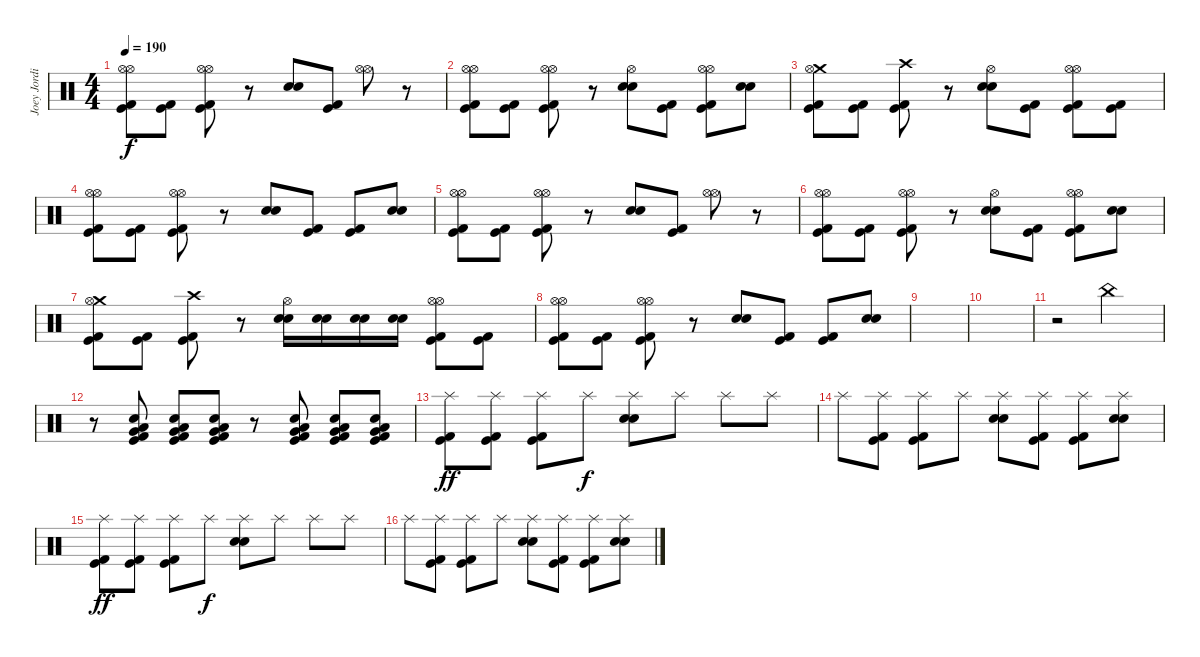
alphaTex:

\track ("Joey Jordison" "Joey Jordi") {instrument percussion}
\staff {score}
\articulation defaults
\ts (4 4)
\tempo 190
\clef neutral
\ks c
("Hi-Hat (open)" "Hi-Hat (open)" "Kick (hit)" "Kick (hit) 2").8{dy f} ("Kick (hit) 2" "Kick (hit)").8 ("Hi-Hat (open)" "Hi-Hat (open)" "Kick (hit) 2" "Kick (hit)").8 r.8 ("Electric Snare (hit)" "Electric Snare (hit)").8 ("Kick (hit) 2" "Kick (hit)").8 ("Hi-Hat (open)" "Hi-Hat (open)").8 r.8 |
("Hi-Hat (open)" "Hi-Hat (open)" "Kick (hit)" "Kick (hit) 2").8 ("Kick (hit) 2" "Kick (hit)").8 ("Hi-Hat (open)" "Hi-Hat (open)" "Kick (hit) 2" "Kick (hit)").8 r.8 ("Hi-Hat (open)" "Electric Snare (hit)" "Electric Snare (hit)").8 ("Kick (hit) 2" "Kick (hit)").8 ("Hi-Hat (open)" "Hi-Hat (open)" "Kick (hit) 2" "Kick (hit)").8 ("Electric Snare (hit)" "Electric Snare (hit)").8 |
("Crash medium (hit)" "Hi-Hat (open)" "Kick (hit)" "Kick (hit) 2").8 ("Kick (hit) 2" "Kick (hit)").8 ("Crash high (hit)" "Kick (hit) 2" "Kick (hit)").8 r.8 ("Hi-Hat (open)" "Electric Snare (hit)" "Electric Snare (hit)").8 ("Kick (hit) 2" "Kick (hit)").8 ("Hi-Hat (open)" "Hi-Hat (open)" "Kick (hit) 2" "Kick (hit)").8 ("Kick (hit) 2" "Kick (hit)").8 |
("Hi-Hat (open)" "Hi-Hat (open)" "Kick (hit)" "Kick (hit) 2").8 ("Kick (hit) 2" "Kick (hit)").8 ("Hi-Hat (open)" "Hi-Hat (open)" "Kick (hit) 2" "Kick (hit)").8 r.8 ("Electric Snare (hit)" "Electric Snare (hit)").8 ("Kick (hit) 2" "Kick (hit)").8 ("Kick (hit) 2" "Kick (hit)").8 ("Electric Snare (hit)" "Electric Snare (hit)").8 |
("Hi-Hat (open)" "Hi-Hat (open)" "Kick (hit)" "Kick (hit) 2").8 ("Kick (hit) 2" "Kick (hit)").8 ("Hi-Hat (open)" "Hi-Hat (open)" "Kick (hit) 2" "Kick (hit)").8 r.8 ("Electric Snare (hit)" "Electric Snare (hit)").8 ("Kick (hit) 2" "Kick (hit)").8 ("Hi-Hat (open)" "Hi-Hat (open)").8 r.8 |
("Hi-Hat (open)" "Hi-Hat (open)" "Kick (hit)" "Kick (hit) 2").8 ("Kick (hit) 2" "Kick (hit)").8 ("Hi-Hat (open)" "Hi-Hat (open)" "Kick (hit) 2" "Kick (hit)").8 r.8 ("Hi-Hat (open)" "Electric Snare (hit)" "Electric Snare (hit)").8 ("Kick (hit) 2" "Kick (hit)").8 ("Hi-Hat (open)" "Hi-Hat (open)" "Kick (hit) 2" "Kick (hit)").8 ("Electric Snare (hit)" "Electric Snare (hit)").8 |
("Crash medium (hit)" "Hi-Hat (open)" "Kick (hit)" "Kick (hit) 2").8 ("Kick (hit) 2" "Kick (hit)").8 ("Crash high (hit)" "Kick (hit) 2" "Kick (hit)").8 r.8 ("Hi-Hat (open)" "Electric Snare (hit)" "Electric Snare (hit)").16 ("Electric Snare (hit)" "Electric Snare (hit)").16 ("Electric Snare (hit)" "Electric Snare (hit)").16 ("Electric Snare (hit)" "Electric Snare (hit)").16 ("Hi-Hat (open)" "Hi-Hat (open)" "Kick (hit) 2" "Kick (hit)").8 ("Kick (hit) 2" "Kick (hit)").8 |
("Hi-Hat (open)" "Hi-Hat (open)" "Kick (hit)" "Kick (hit) 2").8 ("Kick (hit) 2" "Kick (hit)").8 ("Hi-Hat (open)" "Hi-Hat (open)" "Kick (hit) 2" "Kick (hit)").8 r.8 ("Electric Snare (hit)" "Electric Snare (hit)").8 ("Kick (hit) 2" "Kick (hit)").8 ("Kick (hit) 2" "Kick (hit)").8 ("Electric Snare (hit)" "Electric Snare (hit)").8 |
|
|
r.2 "China (hit)".2 |
r.8 ("Electric Snare (hit)" "Low Floor Tom (hit)" "Very Low Tom (hit)" "Kick (hit) 2" "Kick (hit)").8 ("Electric Snare (hit)" "Low Floor Tom (hit)" "Very Low Tom (hit)" "Kick (hit)" "Kick (hit) 2").8 ("Electric Snare (hit)" "Low Floor Tom (hit)" "Very Low Tom (hit)" "Kick (hit) 2" "Kick (hit)").8 r.8 ("Electric Snare (hit)" "Low Floor Tom (hit)" "Very Low Tom (hit)" "Kick (hit)" "Kick (hit) 2").8 ("Electric Snare (hit)" "Low Floor Tom (hit)" "Very Low Tom (hit)" "Kick (hit) 2" "Kick (hit)").8 ("Electric Snare (hit)" "Low Floor Tom (hit)" "Very Low Tom (hit)" "Kick (hit)" "Kick (hit) 2").8 |
("Splash (hit)" "Kick (hit) 2" "Kick (hit)").8{dy ff} ("Splash (hit)" "Kick (hit)" "Kick (hit) 2").8 ("Splash (hit)" "Kick (hit)" "Kick (hit) 2").8 "Splash (hit)".8{dy f} ("Splash (hit)" "Electric Snare (hit)" "Electric Snare (hit)").8 "Splash (hit)".8 "Splash (hit)".8 "Splash (hit)".8 |
"Splash (hit)".8 ("Splash (hit)" "Kick (hit) 2" "Kick (hit)").8 ("Splash (hit)" "Kick (hit)" "Kick (hit) 2").8 "Splash (hit)".8 ("Splash (hit)" "Electric Snare (hit)" "Electric Snare (hit)").8 ("Splash (hit)" "Kick (hit) 2" "Kick (hit)").8 ("Splash (hit)" "Kick (hit) 2" "Kick (hit)").8 ("Splash (hit)" "Electric Snare (hit)" "Electric Snare (hit)").8 |
("Splash (hit)" "Kick (hit) 2" "Kick (hit)").8{dy ff} ("Splash (hit)" "Kick (hit)" "Kick (hit) 2").8 ("Splash (hit)" "Kick (hit)" "Kick (hit) 2").8 "Splash (hit)".8{dy f} ("Splash (hit)" "Electric Snare (hit)" "Electric Snare (hit)").8 "Splash (hit)".8 "Splash (hit)".8 "Splash (hit)".8 |
"Splash (hit)".8 ("Splash (hit)" "Kick (hit) 2" "Kick (hit)").8 ("Splash (hit)" "Kick (hit)" "Kick (hit) 2").8 "Splash (hit)".8 ("Splash (hit)" "Electric Snare (hit)" "Electric Snare (hit)").8 ("Splash (hit)" "Kick (hit) 2" "Kick (hit)").8 ("Splash (hit)" "Kick (hit) 2" "Kick (hit)").8 ("Splash (hit)" "Electric Snare (hit)" "Electric Snare (hit)").8
